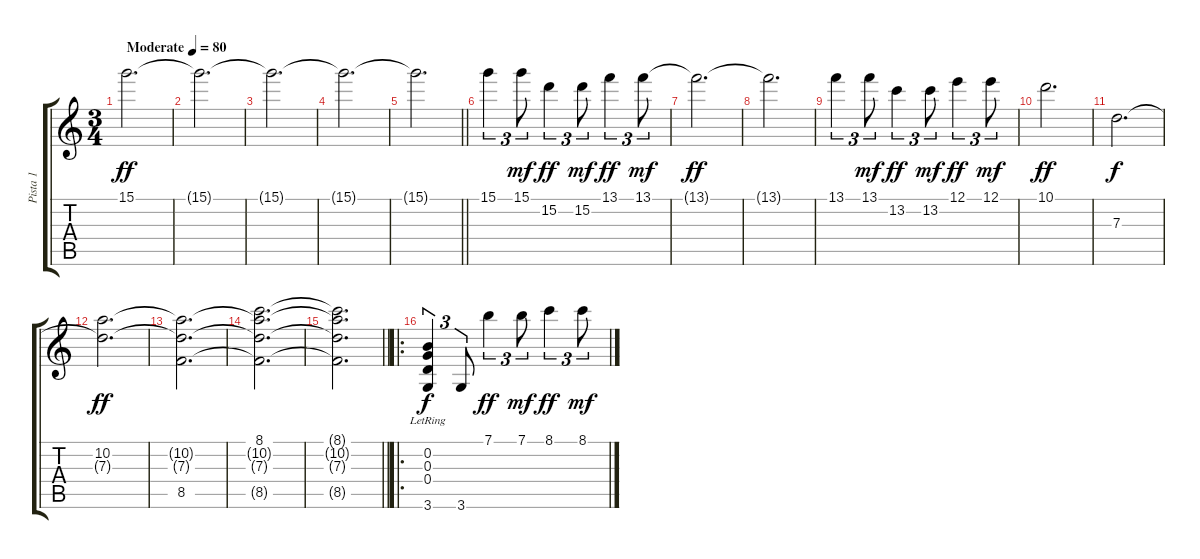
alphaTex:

\track ("Pista 1" "Pista 1") {instrument acousticguitarsteel}
\staff {score tabs}
\tuning (E4 B3 G3 D3 A2 E2) {hide}
\ts (3 4)
\tempo (80 "Moderate")
\clef g2
\ks c
15.1.2{d dy ff instrument acousticguitarsteel} |
15.1{t}.2{d} |
15.1{t}.2{d} |
15.1{t}.2{d} |
\barLineRight lightlight
15.1{t}.2{d} |
15.1.4{tu (3 2)} 15.1.8{tu (3 2) dy mf} 15.2.4{tu (3 2) dy ff} 15.2.8{tu (3 2) dy mf} 13.1.4{tu (3 2) dy ff} 13.1.8{tu (3 2) dy mf} |
13.1{t}.2{d dy ff} |
13.1{t}.2{d} |
13.1.4{tu (3 2)} 13.1.8{tu (3 2) dy mf} 13.2.4{tu (3 2) dy ff} 13.2.8{tu (3 2) dy mf} 12.1.4{tu (3 2) dy ff} 12.1.8{tu (3 2) dy mf} |
10.1.2{d dy ff} |
7.3.2{d dy f} |
(10.2 7.3{t}).2{d dy ff} |
(10.2{t} 7.3{t} 8.5).2{d} |
(8.1 10.2{t} 7.3{t} 8.5{t}).2{d} |
\barLineRight lightlight
(8.1{t} 10.2{t} 7.3{t} 8.5{t}).2{d} |
\ro
(0.2{lr} 0.3{lr} 0.4{lr} 3.6).4{tu (3 2) dy f} 3.6.8{tu (3 2)} 7.1.4{tu (3 2) dy ff} 7.1.8{tu (3 2) dy mf} 8.1.4{tu (3 2) dy ff} 8.1.8{tu (3 2) dy mf}
